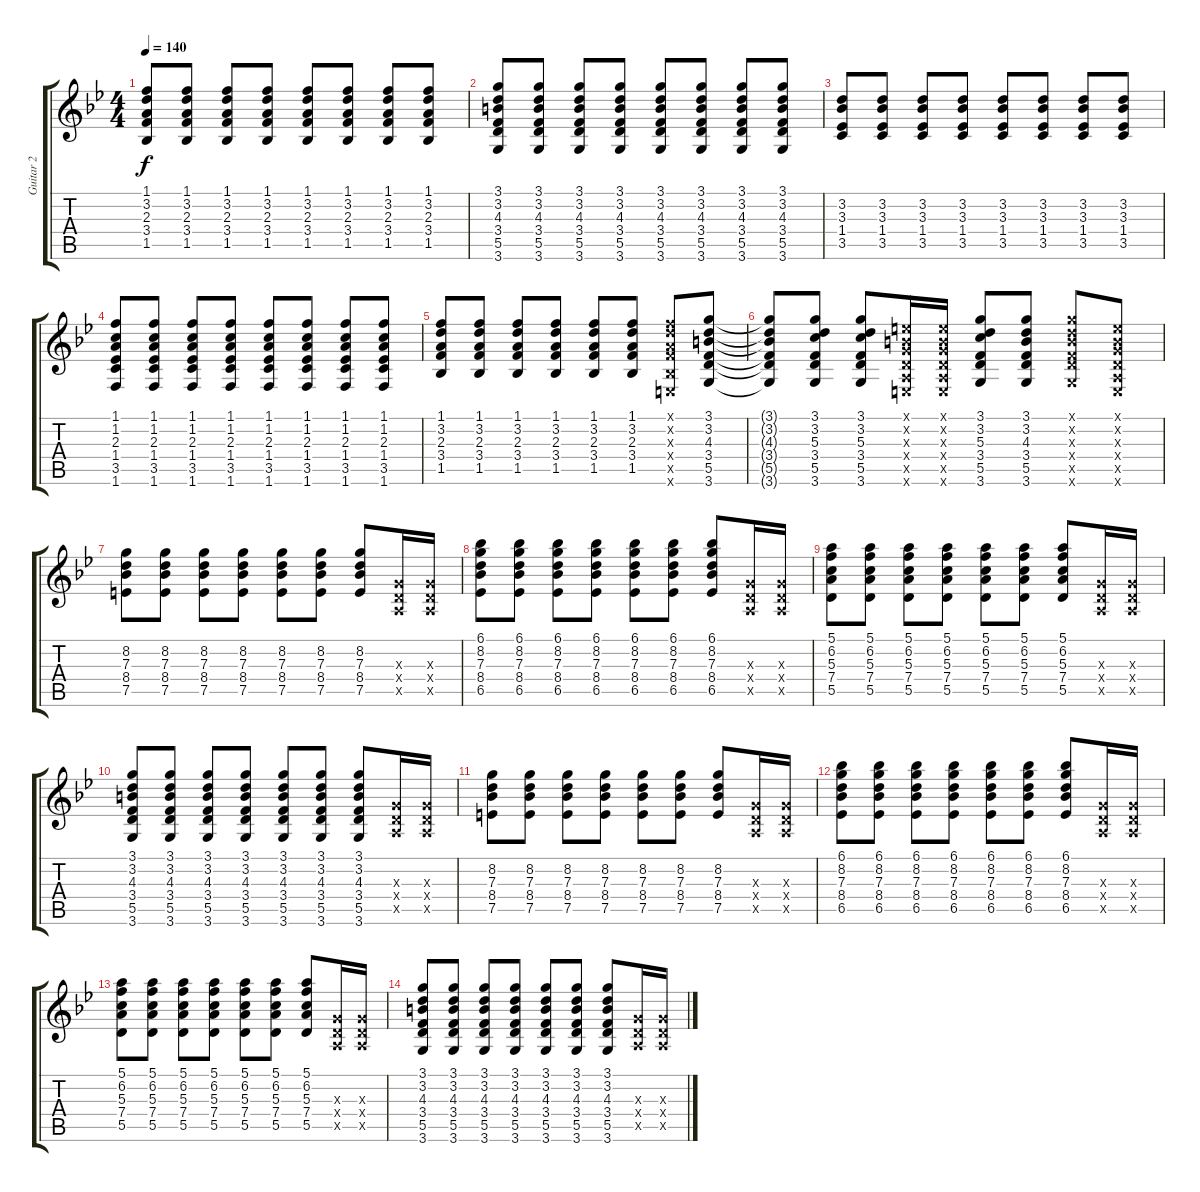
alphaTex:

\track ("Guitar 2" "Guitar 2") {instrument overdrivenguitar}
\staff {score tabs}
\tuning (E4 B3 G3 D3 A2 E2) {hide}
\ts (4 4)
\tempo 140
\clef g2
\ks bb
(1.1 3.2 2.3 3.4 1.5).8{dy f} (1.1 3.2 2.3 3.4 1.5).8 (1.1 3.2 2.3 3.4 1.5).8 (1.1 3.2 2.3 3.4 1.5).8 (1.1 3.2 2.3 3.4 1.5).8 (1.1 3.2 2.3 3.4 1.5).8 (1.1 3.2 2.3 3.4 1.5).8 (1.1 3.2 2.3 3.4 1.5).8 |
(3.1 3.2 4.3 3.4 5.5 3.6).8 (3.1 3.2 4.3 3.4 5.5 3.6).8 (3.1 3.2 4.3 3.4 5.5 3.6).8 (3.1 3.2 4.3 3.4 5.5 3.6).8 (3.1 3.2 4.3 3.4 5.5 3.6).8 (3.1 3.2 4.3 3.4 5.5 3.6).8 (3.1 3.2 4.3 3.4 5.5 3.6).8 (3.1 3.2 4.3 3.4 5.5 3.6).8 |
(3.2 3.3 1.4 3.5).8 (3.2 3.3 1.4 3.5).8 (3.2 3.3 1.4 3.5).8 (3.2 3.3 1.4 3.5).8 (3.2 3.3 1.4 3.5).8 (3.2 3.3 1.4 3.5).8 (3.2 3.3 1.4 3.5).8 (3.2 3.3 1.4 3.5).8 |
(1.1 1.2 2.3 1.4 3.5 1.6).8 (1.1 1.2 2.3 1.4 3.5 1.6).8 (1.1 1.2 2.3 1.4 3.5 1.6).8 (1.1 1.2 2.3 1.4 3.5 1.6).8 (1.1 1.2 2.3 1.4 3.5 1.6).8 (1.1 1.2 2.3 1.4 3.5 1.6).8 (1.1 1.2 2.3 1.4 3.5 1.6).8 (1.1 1.2 2.3 1.4 3.5 1.6).8 |
(1.1 3.2 2.3 3.4 1.5).8 (1.1 3.2 2.3 3.4 1.5).8 (1.1 3.2 2.3 3.4 1.5).8 (1.1 3.2 2.3 3.4 1.5).8 (1.1 3.2 2.3 3.4 1.5).8 (1.1 3.2 2.3 3.4 1.5).8 (1.1{x} 3.2{x} 2.3{x} 3.4{x} 1.5{x} 0.6{x}).8 (3.1 3.2 4.3 3.4 5.5 3.6).8 |
(3.1{t} 3.2{t} 4.3{t} 3.4{t} 5.5{t} 3.6{t}).8 (3.1 3.2 5.3 3.4 5.5 3.6).8 (3.1 3.2 5.3 3.4 5.5 3.6).8 (0.1{x} 0.2{x} 0.3{x} 0.4{x} 0.5{x} 0.6{x}).16 (0.1{x} 0.2{x} 0.3{x} 0.4{x} 0.5{x} 0.6{x}).16 (3.1 3.2 5.3 3.4 5.5 3.6).8 (3.1 3.2 4.3 3.4 5.5 3.6).8 (3.1{x} 3.2{x} 4.3{x} 3.4{x} 5.5{x} 3.6{x}).8 (0.1{x} 0.2{x} 0.3{x} 0.4{x} 0.5{x} 0.6{x}).8 |
(8.2 7.3 8.4 7.5).8 (8.2 7.3 8.4 7.5).8 (8.2 7.3 8.4 7.5).8 (8.2 7.3 8.4 7.5).8 (8.2 7.3 8.4 7.5).8 (8.2 7.3 8.4 7.5).8 (8.2 7.3 8.4 7.5).8 (0.3{x} 0.4{x} 0.5{x}).16 (0.3{x} 0.4{x} 0.5{x}).16 |
(6.1 8.2 7.3 8.4 6.5).8 (6.1 8.2 7.3 8.4 6.5).8 (6.1 8.2 7.3 8.4 6.5).8 (6.1 8.2 7.3 8.4 6.5).8 (6.1 8.2 7.3 8.4 6.5).8 (6.1 8.2 7.3 8.4 6.5).8 (6.1 8.2 7.3 8.4 6.5).8 (0.3{x} 0.4{x} 0.5{x}).16 (0.3{x} 0.4{x} 0.5{x}).16 |
(5.1 6.2 5.3 7.4 5.5).8 (5.1 6.2 5.3 7.4 5.5).8 (5.1 6.2 5.3 7.4 5.5).8 (5.1 6.2 5.3 7.4 5.5).8 (5.1 6.2 5.3 7.4 5.5).8 (5.1 6.2 5.3 7.4 5.5).8 (5.1 6.2 5.3 7.4 5.5).8 (0.3{x} 0.4{x} 0.5{x}).16 (0.3{x} 0.4{x} 0.5{x}).16 |
(3.1 3.2 4.3 3.4 5.5 3.6).8 (3.1 3.2 4.3 3.4 5.5 3.6).8 (3.1 3.2 4.3 3.4 5.5 3.6).8 (3.1 3.2 4.3 3.4 5.5 3.6).8 (3.1 3.2 4.3 3.4 5.5 3.6).8 (3.1 3.2 4.3 3.4 5.5 3.6).8 (3.1 3.2 4.3 3.4 5.5 3.6).8 (0.3{x} 0.4{x} 0.5{x}).16 (0.3{x} 0.4{x} 0.5{x}).16 |
(8.2 7.3 8.4 7.5).8 (8.2 7.3 8.4 7.5).8 (8.2 7.3 8.4 7.5).8 (8.2 7.3 8.4 7.5).8 (8.2 7.3 8.4 7.5).8 (8.2 7.3 8.4 7.5).8 (8.2 7.3 8.4 7.5).8 (0.3{x} 0.4{x} 0.5{x}).16 (0.3{x} 0.4{x} 0.5{x}).16 |
(6.1 8.2 7.3 8.4 6.5).8 (6.1 8.2 7.3 8.4 6.5).8 (6.1 8.2 7.3 8.4 6.5).8 (6.1 8.2 7.3 8.4 6.5).8 (6.1 8.2 7.3 8.4 6.5).8 (6.1 8.2 7.3 8.4 6.5).8 (6.1 8.2 7.3 8.4 6.5).8 (0.3{x} 0.4{x} 0.5{x}).16 (0.3{x} 0.4{x} 0.5{x}).16 |
(5.1 6.2 5.3 7.4 5.5).8 (5.1 6.2 5.3 7.4 5.5).8 (5.1 6.2 5.3 7.4 5.5).8 (5.1 6.2 5.3 7.4 5.5).8 (5.1 6.2 5.3 7.4 5.5).8 (5.1 6.2 5.3 7.4 5.5).8 (5.1 6.2 5.3 7.4 5.5).8 (0.3{x} 0.4{x} 0.5{x}).16 (0.3{x} 0.4{x} 0.5{x}).16 |
(3.1 3.2 4.3 3.4 5.5 3.6).8 (3.1 3.2 4.3 3.4 5.5 3.6).8 (3.1 3.2 4.3 3.4 5.5 3.6).8 (3.1 3.2 4.3 3.4 5.5 3.6).8 (3.1 3.2 4.3 3.4 5.5 3.6).8 (3.1 3.2 4.3 3.4 5.5 3.6).8 (3.1 3.2 4.3 3.4 5.5 3.6).8 (0.3{x} 0.4{x} 0.5{x}).16 (0.3{x} 0.4{x} 0.5{x}).16
